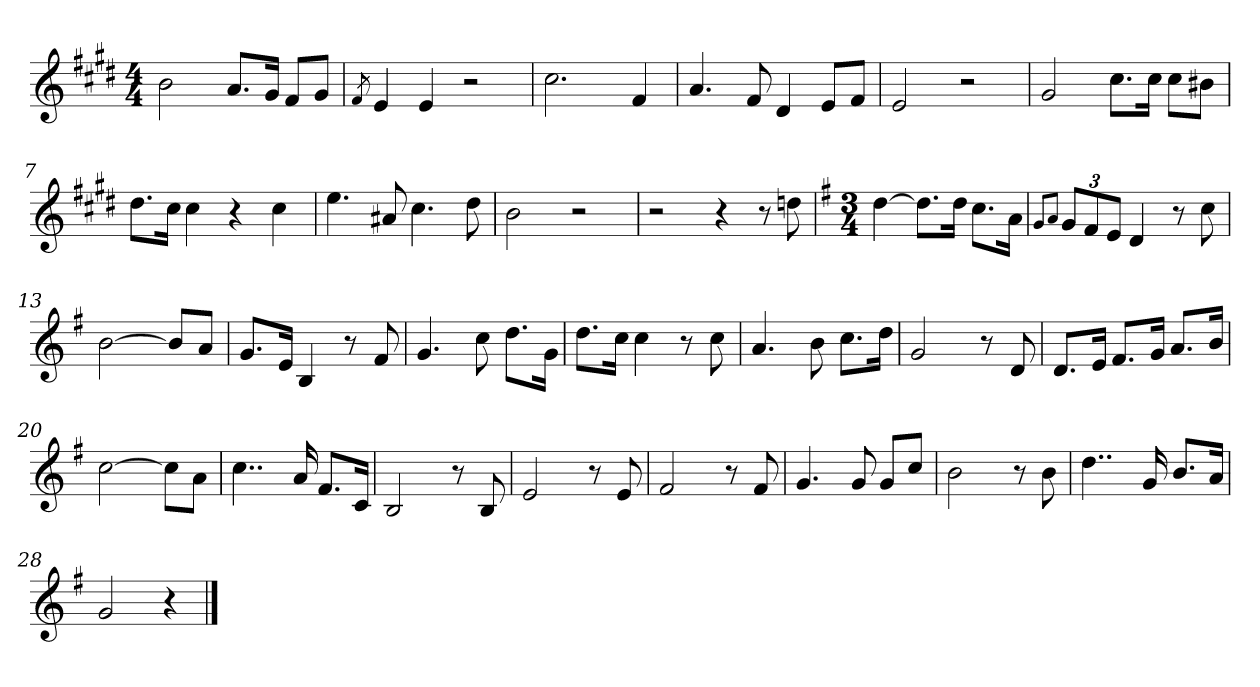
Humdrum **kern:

**kern
*part1
*staff1
*clefG2
*k[f#c#g#d#]
*M4/4
=1
2b\
8.a/L
16g#/Jk
8f#/L
8g#/J
=2
8qf#/
4e/
4e/
2r
=3
2.cc#\
4f#/
=4
4.a/
8f#/
4d#/
8e/L
8f#/J
=5
2e/
2r
=6
2g#/
8.cc#\L
16cc#\Jk
8cc#\L
8b#X\J
=7
8.dd#\L
16cc#\Jk
4cc#\
4r
4cc#\
=8
4.ee\
8a#X/
4.cc#\
8dd#\
=9
2b\
2r
!!LO:LB:g=z
=10
2r
4r
8r
8ddn\
=11
*k[f#]
*M3/4
[4dd\
8.dd\L]
16dd\Jk
8.cc\L
16a\Jk
=12
8qg/L
8qa/J
12g/L
12f#/
12e/J
4d/
8r
8cc\
=13
[2b\
8b/L]
8a/J
=14
8.g/L
16e/Jk
4B/
8r
8f#/
=15
4.g/
8cc\
8.dd\L
16g\Jk
=16
8.dd\L
16cc\Jk
4cc\
8r
8cc\
=17
4.a/
8b\
8.cc\L
16dd\Jk
=18
2g/
8r
8d/
!!LO:LB:g=z
=19
8.d/L
16e/Jk
8.f#/L
16g/Jk
8.a/L
16b/Jk
=20
[2cc\
8cc\L]
8a\J
=21
4..cc\
16a/
8.f#/L
16c/Jk
=22
2B/
8r
8B/
=23
2e/
8r
8e/
=24
2f#/
8r
8f#/
=25
4.g/
8g/
8g/L
8cc/J
=26
2b\
8r
8b\
=27
4..dd\
16g/
8.b/L
16a/Jk
=28
2g/
4r
==
*-
